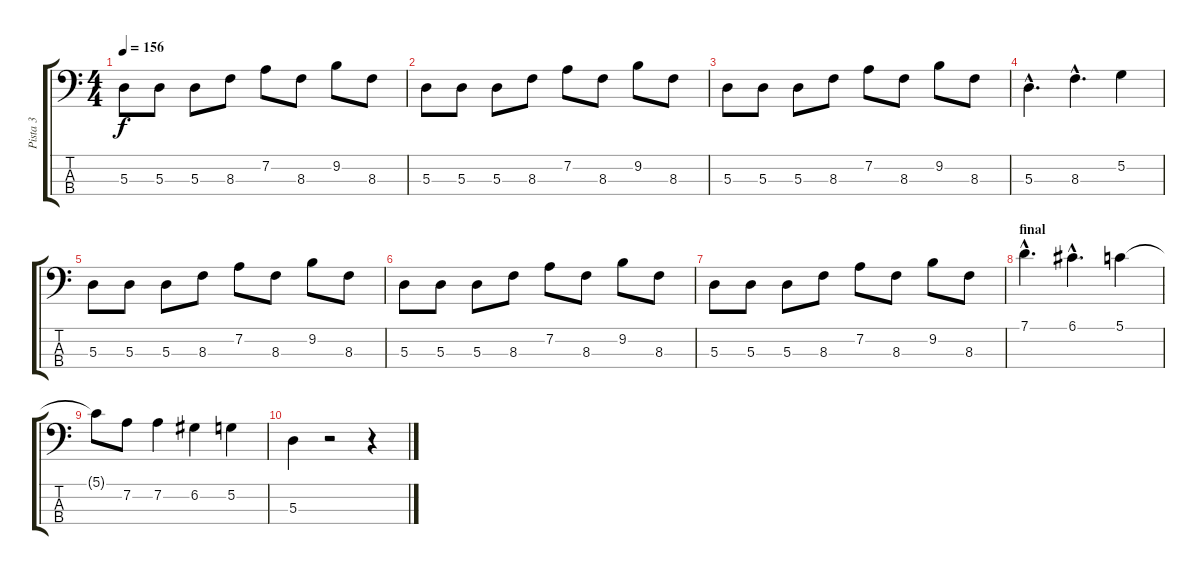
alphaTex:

\track ("Pista 3" "Pista 3") {instrument electricbassfinger}
\staff {score tabs}
\tuning (G2 D2 A1 E1) {hide}
\ts (4 4)
\tempo 156
\clef f4
\ks c
5.3.8{dy f} 5.3.8 5.3.8 8.3.8 7.2.8 8.3.8 9.2.8 8.3.8 |
5.3.8 5.3.8 5.3.8 8.3.8 7.2.8 8.3.8 9.2.8 8.3.8 |
5.3.8 5.3.8 5.3.8 8.3.8 7.2.8 8.3.8 9.2.8 8.3.8 |
5.3{hac}.4{d} 8.3{hac}.4{d} 5.2.4 |
5.3.8 5.3.8 5.3.8 8.3.8 7.2.8 8.3.8 9.2.8 8.3.8 |
5.3.8 5.3.8 5.3.8 8.3.8 7.2.8 8.3.8 9.2.8 8.3.8 |
5.3.8 5.3.8 5.3.8 8.3.8 7.2.8 8.3.8 9.2.8 8.3.8 |
\section ("" "final")
7.1{hac}.4{d} 6.1{hac}.4{d} 5.1.4 |
5.1{t}.8 7.2.8 7.2.4 6.2.4 5.2.4 |
5.3.4 r.2 r.4
